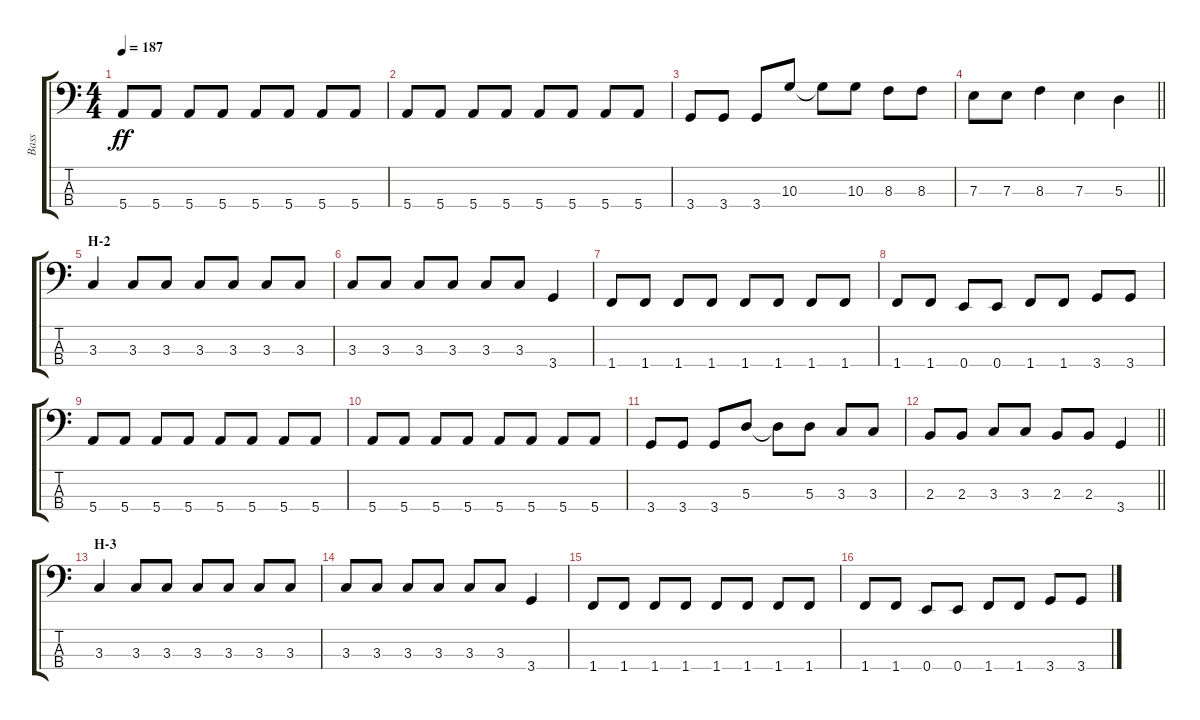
\track ("Bass" "Bass") {instrument electricbasspick}
\staff {score tabs}
\tuning (G2 D2 A1 E1) {hide}
\ts (4 4)
\tempo 187
\clef f4
\ks c
5.4.8{dy ff} 5.4.8 5.4.8 5.4.8 5.4.8 5.4.8 5.4.8 5.4.8 |
5.4.8 5.4.8 5.4.8 5.4.8 5.4.8 5.4.8 5.4.8 5.4.8 |
3.4.8 3.4.8 3.4.8 10.3.8 10.3{t}.8 10.3.8 8.3.8 8.3.8 |
\barLineRight lightlight
7.3.8 7.3.8 8.3.4 7.3.4 5.3.4 |
\section ("" "H-2")
3.3.4 3.3.8 3.3.8 3.3.8 3.3.8 3.3.8 3.3.8 |
3.3.8 3.3.8 3.3.8 3.3.8 3.3.8 3.3.8 3.4.4 |
1.4.8 1.4.8 1.4.8 1.4.8 1.4.8 1.4.8 1.4.8 1.4.8 |
1.4.8 1.4.8 0.4.8 0.4.8 1.4.8 1.4.8 3.4.8 3.4.8 |
5.4.8 5.4.8 5.4.8 5.4.8 5.4.8 5.4.8 5.4.8 5.4.8 |
5.4.8 5.4.8 5.4.8 5.4.8 5.4.8 5.4.8 5.4.8 5.4.8 |
3.4.8 3.4.8 3.4.8 5.3.8 5.3{t}.8 5.3.8 3.3.8 3.3.8 |
\barLineRight lightlight
2.3.8 2.3.8 3.3.8 3.3.8 2.3.8 2.3.8 3.4.4 |
\section ("" "H-3")
3.3.4 3.3.8 3.3.8 3.3.8 3.3.8 3.3.8 3.3.8 |
3.3.8 3.3.8 3.3.8 3.3.8 3.3.8 3.3.8 3.4.4 |
1.4.8 1.4.8 1.4.8 1.4.8 1.4.8 1.4.8 1.4.8 1.4.8 |
1.4.8 1.4.8 0.4.8 0.4.8 1.4.8 1.4.8 3.4.8 3.4.8
